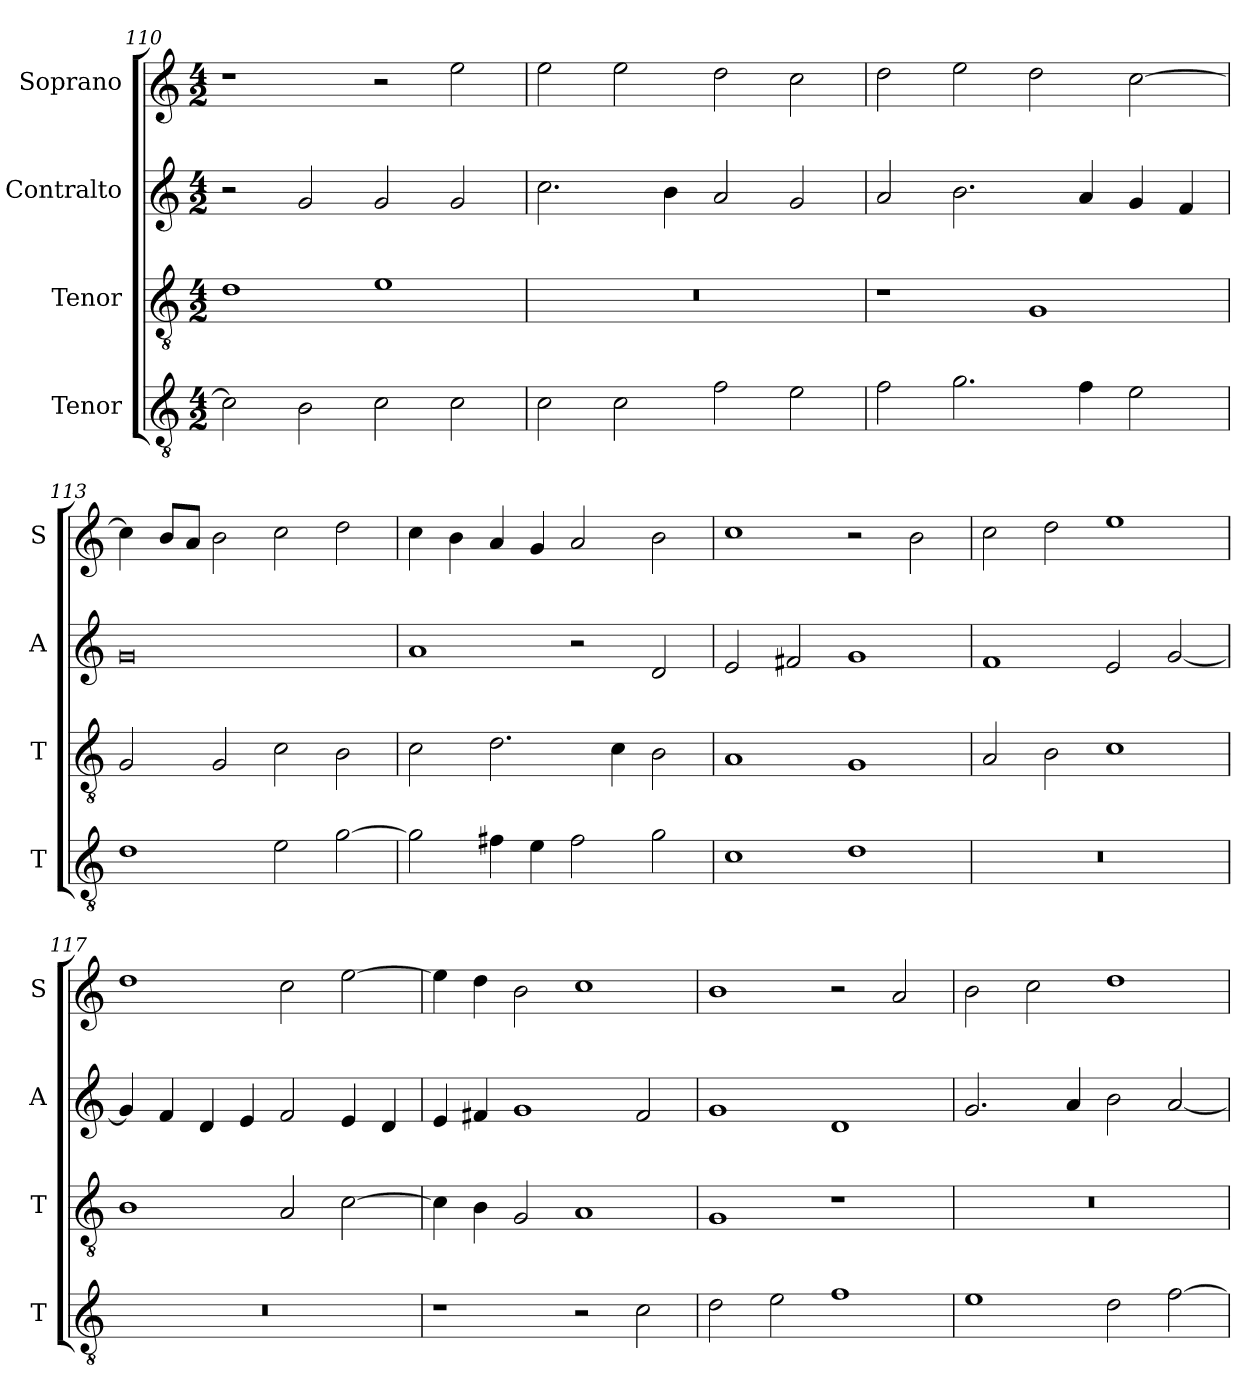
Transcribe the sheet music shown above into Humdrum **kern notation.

**kern	**kern	**kern	**kern
*part4	*part3	*part2	*part1
*staff4	*staff3	*staff2	*staff1
*I"Tenor	*I"Tenor	*I"Contralto	*I"Soprano
*I'T	*I'T	*I'A	*I'S
*clefGv2	*clefGv2	*clefG2	*clefG2
*k[]	*k[]	*k[]	*k[]
*C:ion	*C:ion	*C:ion	*C:ion
*M4/2	*M4/2	*M4/2	*M4/2
=110	=110	=110	=110
2c]	1d	2r	1r
2B	.	2g	.
2c	1e	2g	2r
2c	.	2g	2ee
=111	=111	=111	=111
2c	0r	2.cc	2ee
2c	.	.	2ee
.	.	4b	.
2f	.	2a	2dd
2e	.	2g	2cc
=112	=112	=112	=112
2f	1r	2a	2dd
2.g	.	2.b	2ee
.	1G	.	2dd
4f	.	4a	.
2e	.	4g	[2cc
.	.	4f	.
=113	=113	=113	=113
1d	2G	0g	4cc]
.	.	.	8b/L
.	.	.	8a/J
.	2G	.	2b
2e	2c	.	2cc
[2g	2B	.	2dd
=114	=114	=114	=114
2g]	2c	1a	4cc
.	.	.	4b
4f#X	2.d	.	4a
4e	.	.	4g
2f#	.	2r	2a
.	4c	.	.
2g	2B	2d	2b
=115	=115	=115	=115
1c	1A	2e	1cc
.	.	2f#X	.
1d	1G	1g	2r
.	.	.	2b
=116	=116	=116	=116
0r	2A	1f	2cc
.	2B	.	2dd
.	1c	2e	1ee
.	.	[2g	.
=117	=117	=117	=117
0r	1B	4g]	1dd
.	.	4f	.
.	.	4d	.
.	.	4e	.
.	2A	2f	2cc
.	[2c	4e	[2ee
.	.	4d	.
=118	=118	=118	=118
1r	4c]	4e	4ee]
.	4B	4f#X	4dd
.	2G	1g	2b
2r	1A	.	1cc
2c	.	2f#	.
=119	=119	=119	=119
2d	1G	1g	1b
2e	.	.	.
1f	1r	1d	2r
.	.	.	2a
=120	=120	=120	=120
1e	0r	2.g	2b
.	.	.	2cc
.	.	4a	.
2d	.	2b	1dd
[2f	.	[2a	.
=	=	=	=
*-	*-	*-	*-
